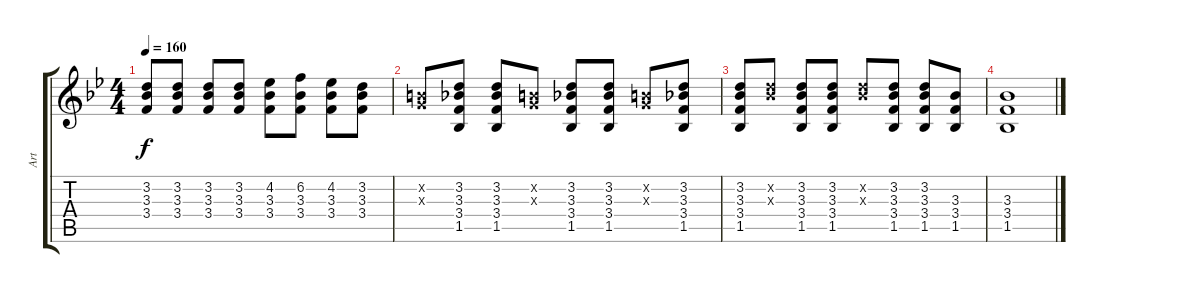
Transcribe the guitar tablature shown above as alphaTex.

\track ("Art" "Art") {instrument overdrivenguitar}
\staff {score tabs}
\tuning (E4 B3 G3 D3 A2 E2) {hide}
\ts (4 4)
\tempo 160
\clef g2
\ks bb
(3.2{t} 3.3{t} 3.4{t}).8{dy f} (3.2 3.3 3.4).8 (3.2 3.3 3.4).8 (3.2 3.3 3.4).8 (4.2 3.3 3.4).8 (6.2 3.3 3.4).8 (4.2 3.3 3.4).8 (3.2 3.3 3.4).8 |
(0.2{x} 0.3{x}).8 (3.2 3.3 3.4 1.5).8{volume 11 instrument overdrivenguitar} (3.2 3.3 3.4 1.5).8 (0.2{x} 0.3{x}).8 (3.2 3.3 3.4 1.5).8 (3.2 3.3 3.4 1.5).8 (0.2{x} 0.3{x}).8 (3.2 3.3 3.4 1.5).8 |
(3.2 3.3 3.4 1.5).8 (3.2{x} 3.3{x}).8 (3.2 3.3 3.4 1.5).8 (3.2 3.3 3.4 1.5).8 (3.2{x} 3.3{x}).8 (3.2 3.3 3.4 1.5).8 (3.2 3.3 3.4 1.5).8 (3.3 3.4 1.5).8 |
(3.3 3.4 1.5).1
